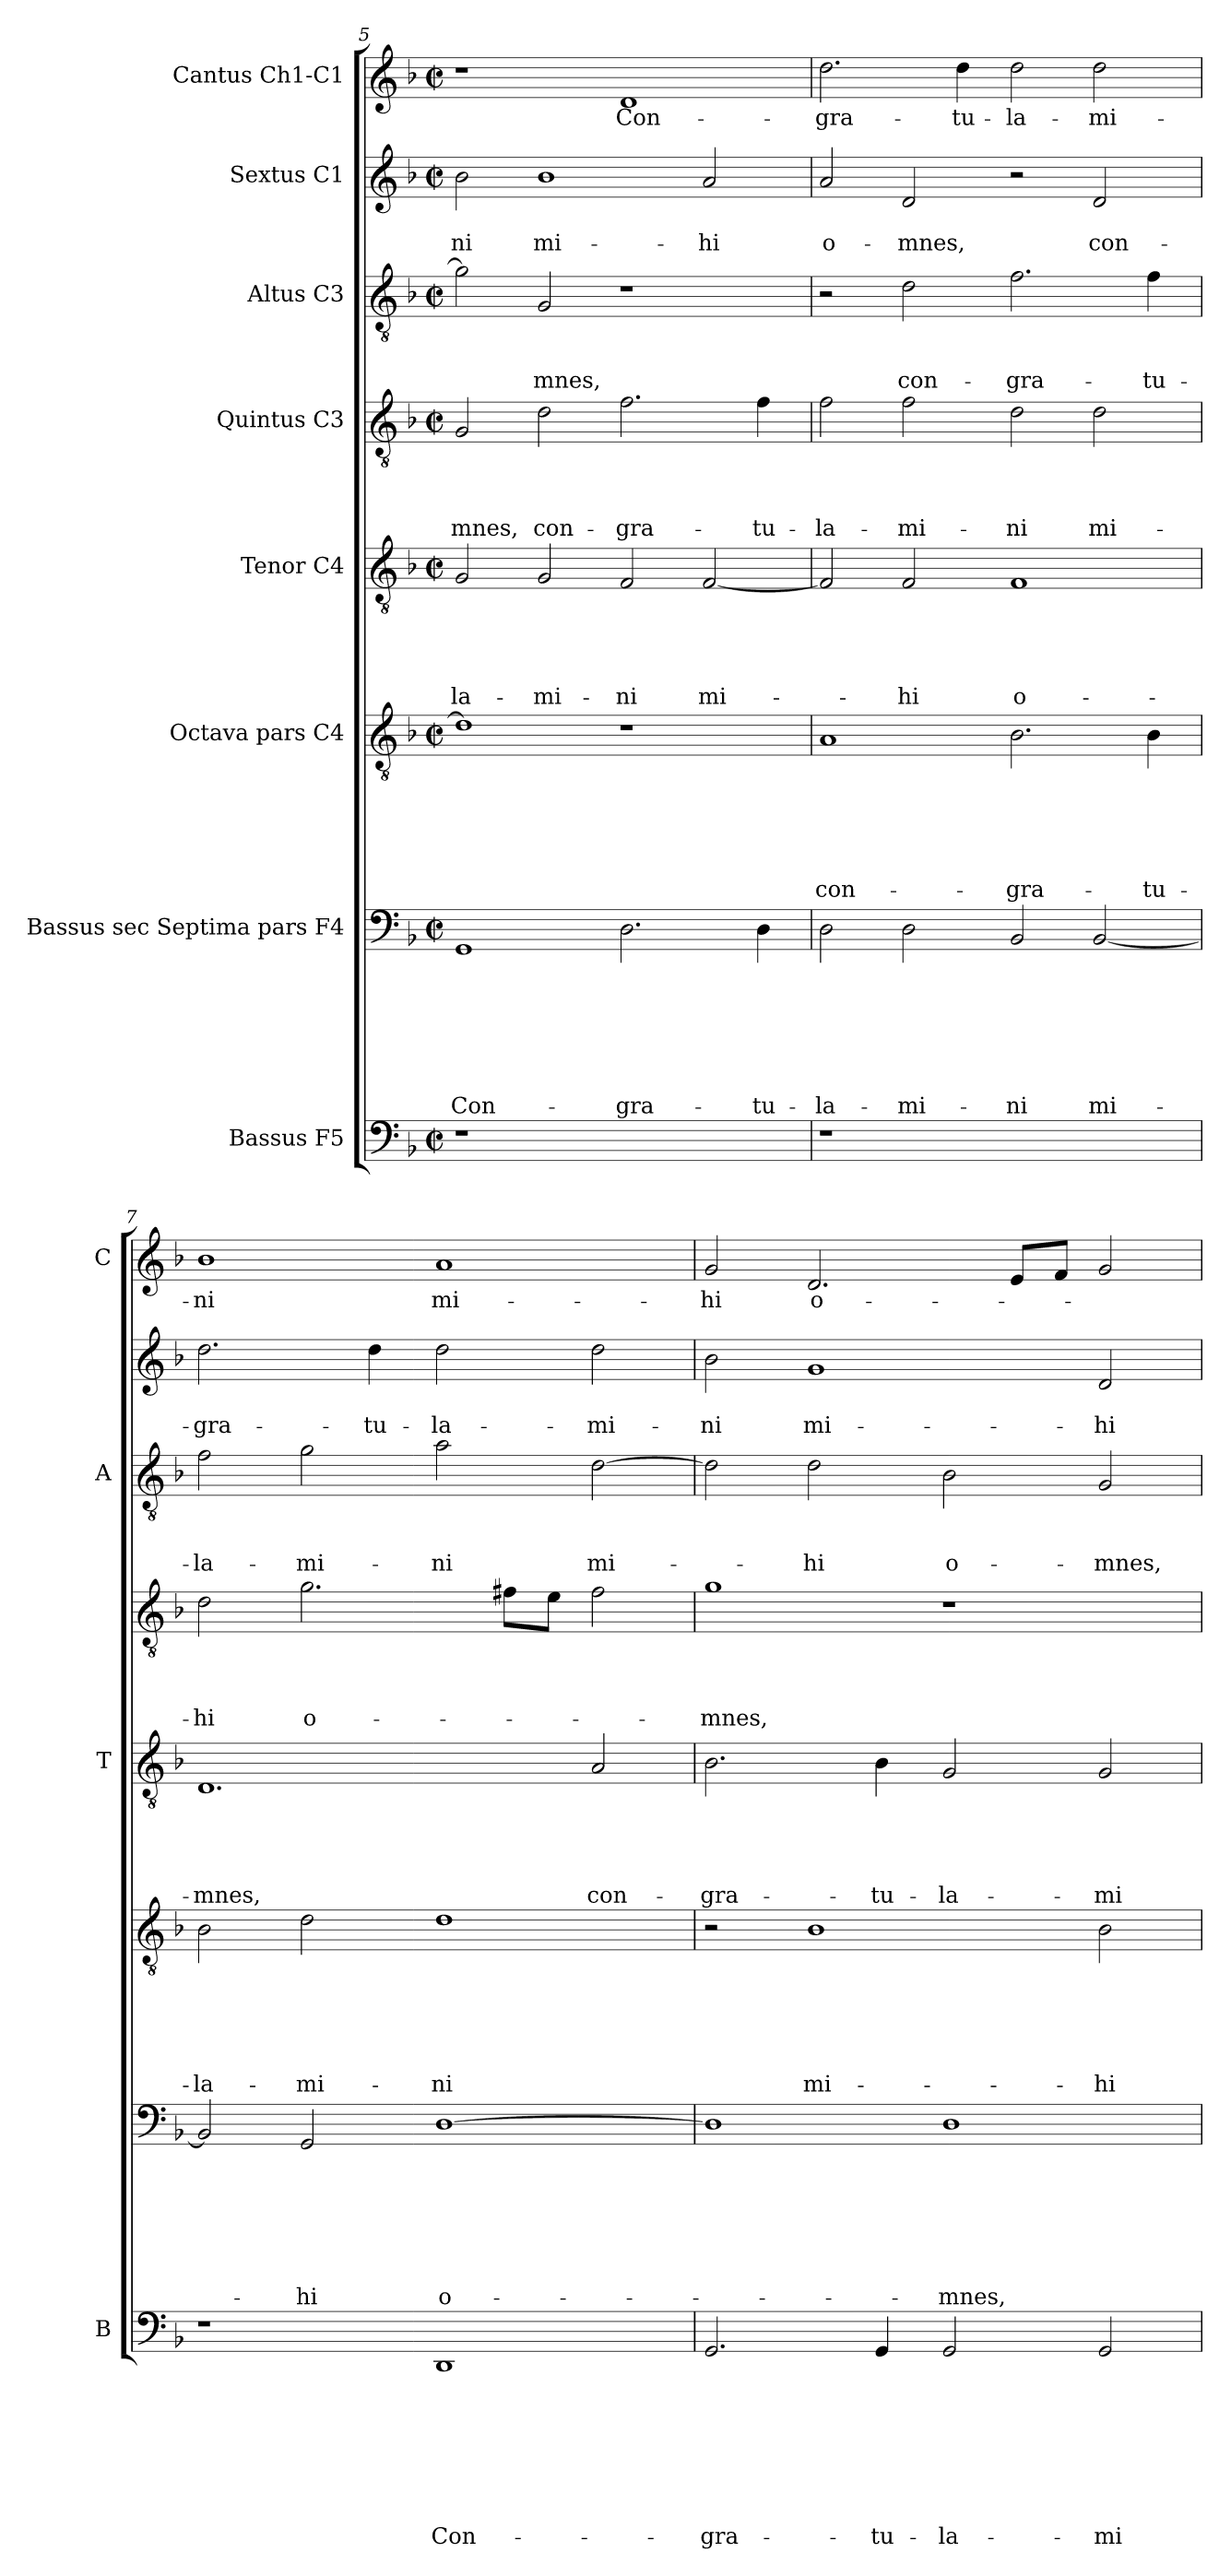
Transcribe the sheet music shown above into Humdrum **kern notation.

**kern	**text	**text	**text	**text	**text	**text	**text	**text	**kern	**text	**text	**text	**text	**text	**text	**text	**kern	**text	**text	**text	**text	**text	**text	**kern	**text	**text	**text	**text	**text	**kern	**text	**text	**text	**text	**kern	**text	**text	**text	**kern	**text	**text	**kern	**text
*part8	*part8	*part8	*part8	*part8	*part8	*part8	*part8	*part8	*part7	*part7	*part7	*part7	*part7	*part7	*part7	*part7	*part6	*part6	*part6	*part6	*part6	*part6	*part6	*part5	*part5	*part5	*part5	*part5	*part5	*part4	*part4	*part4	*part4	*part4	*part3	*part3	*part3	*part3	*part2	*part2	*part2	*part1	*part1
*staff8	*staff8	*staff8	*staff8	*staff8	*staff8	*staff8	*staff8	*staff8	*staff7	*staff7	*staff7	*staff7	*staff7	*staff7	*staff7	*staff7	*staff6	*staff6	*staff6	*staff6	*staff6	*staff6	*staff6	*staff5	*staff5	*staff5	*staff5	*staff5	*staff5	*staff4	*staff4	*staff4	*staff4	*staff4	*staff3	*staff3	*staff3	*staff3	*staff2	*staff2	*staff2	*staff1	*staff1
*I"Bassus F5	*	*	*	*	*	*	*	*	*I"Bassus sec Septima pars F4	*	*	*	*	*	*	*	*I"Octava pars C4	*	*	*	*	*	*	*I"Tenor C4	*	*	*	*	*	*I"Quintus C3	*	*	*	*	*I"Altus C3	*	*	*	*I"Sextus C1	*	*	*I"Cantus Ch1-C1	*
*I'B	*	*	*	*	*	*	*	*	*	*	*	*	*	*	*	*	*	*	*	*	*	*	*	*I'T	*	*	*	*	*	*	*	*	*	*	*I'A	*	*	*	*	*	*	*I'C	*
*clefF4	*	*	*	*	*	*	*	*	*clefF4	*	*	*	*	*	*	*	*clefGv2	*	*	*	*	*	*	*clefGv2	*	*	*	*	*	*clefGv2	*	*	*	*	*clefGv2	*	*	*	*clefG2	*	*	*clefG2	*
*k[b-]	*	*	*	*	*	*	*	*	*k[b-]	*	*	*	*	*	*	*	*k[b-]	*	*	*	*	*	*	*k[b-]	*	*	*	*	*	*k[b-]	*	*	*	*	*k[b-]	*	*	*	*k[b-]	*	*	*k[b-]	*
*F:	*	*	*	*	*	*	*	*	*F:	*	*	*	*	*	*	*	*F:	*	*	*	*	*	*	*F:	*	*	*	*	*	*F:	*	*	*	*	*F:	*	*	*	*F:	*	*	*F:	*
*M2/2	*	*	*	*	*	*	*	*	*M2/2	*	*	*	*	*	*	*	*M2/2	*	*	*	*	*	*	*M2/2	*	*	*	*	*	*M2/2	*	*	*	*	*M2/2	*	*	*	*M2/2	*	*	*M2/2	*
*met(c|)	*	*	*	*	*	*	*	*	*met(c|)	*	*	*	*	*	*	*	*met(c|)	*	*	*	*	*	*	*met(c|)	*	*	*	*	*	*met(c|)	*	*	*	*	*met(c|)	*	*	*	*met(c|)	*	*	*met(c|)	*
=5	=5	=5	=5	=5	=5	=5	=5	=5	=5	=5	=5	=5	=5	=5	=5	=5	=5	=5	=5	=5	=5	=5	=5	=5	=5	=5	=5	=5	=5	=5	=5	=5	=5	=5	=5	=5	=5	=5	=5	=5	=5	=5	=5
!	!	!	!	!	!	!	!	!	!	!	!	!	!	!	!	!LO:LY:b	!	!	!	!	!	!	!	!	!	!	!	!	!LO:LY:b	!	!	!	!	!LO:LY:b	!	!	!	!	!	!	!LO:LY:b	!	!
1r	.	.	.	.	.	.	.	.	1GG	.	.	.	.	.	.	Con-	1d]	.	.	.	.	.	.	2G/	.	.	.	.	-la-	2G/	.	.	.	-mnes,	2g\]	.	.	.	2b-\	.	-ni	1r	.
!	!	!	!	!	!	!	!	!	!	!	!	!	!	!	!	!	!	!	!	!	!	!	!	!	!	!	!	!	!LO:LY:b	!	!	!	!	!LO:LY:b	!	!	!	!LO:LY:b	!	!	!LO:LY:b	!	!
.	.	.	.	.	.	.	.	.	.	.	.	.	.	.	.	.	.	.	.	.	.	.	.	2G/	.	.	.	.	-mi-	2d\	.	.	.	con-	2G/	.	.	-mnes,	1b-	.	mi-	.	.
!	!	!	!	!	!	!	!	!	!	!	!	!	!	!	!	!LO:LY:b	!	!	!	!	!	!	!	!	!	!	!	!	!LO:LY:b	!	!	!	!	!LO:LY:b	!	!	!	!	!	!	!	!	!LO:LY:b
1ryy	.	.	.	.	.	.	.	.	2.D\	.	.	.	.	.	.	-gra-	1r	.	.	.	.	.	.	2F/	.	.	.	.	-ni	2.f\	.	.	.	-gra-	1r	.	.	.	.	.	.	1d	Con-
!	!	!	!	!	!	!	!	!	!	!	!	!	!	!	!	!	!	!	!	!	!	!	!	!	!	!	!	!	!LO:LY:b	!	!	!	!	!	!	!	!	!	!	!	!LO:LY:b	!	!
.	.	.	.	.	.	.	.	.	.	.	.	.	.	.	.	.	.	.	.	.	.	.	.	[2F/	.	.	.	.	mi-	.	.	.	.	.	.	.	.	.	2a/	.	-hi	.	.
!	!	!	!	!	!	!	!	!	!	!	!	!	!	!	!	!LO:LY:b	!	!	!	!	!	!	!	!	!	!	!	!	!	!	!	!	!	!LO:LY:b	!	!	!	!	!	!	!	!	!
.	.	.	.	.	.	.	.	.	4D\	.	.	.	.	.	.	-tu-	.	.	.	.	.	.	.	.	.	.	.	.	.	4f\	.	.	.	-tu-	.	.	.	.	.	.	.	.	.
=6	=6	=6	=6	=6	=6	=6	=6	=6	=6	=6	=6	=6	=6	=6	=6	=6	=6	=6	=6	=6	=6	=6	=6	=6	=6	=6	=6	=6	=6	=6	=6	=6	=6	=6	=6	=6	=6	=6	=6	=6	=6	=6	=6
!	!	!	!	!	!	!	!	!	!	!	!	!	!	!	!	!LO:LY:b	!	!	!	!	!	!	!LO:LY:b	!	!	!	!	!	!	!	!	!	!	!LO:LY:b	!	!	!	!	!	!	!LO:LY:b	!	!LO:LY:b
1r	.	.	.	.	.	.	.	.	2D\	.	.	.	.	.	.	-la-	1A	.	.	.	.	.	con-	2F/]	.	.	.	.	.	2f\	.	.	.	-la-	2r	.	.	.	2a/	.	o-	2.dd\	-gra-
!	!	!	!	!	!	!	!	!	!	!	!	!	!	!	!	!LO:LY:b	!	!	!	!	!	!	!	!	!	!	!	!	!LO:LY:b	!	!	!	!	!LO:LY:b	!	!	!	!LO:LY:b	!	!	!LO:LY:b	!	!
.	.	.	.	.	.	.	.	.	2D\	.	.	.	.	.	.	-mi-	.	.	.	.	.	.	.	2F/	.	.	.	.	-hi	2f\	.	.	.	-mi-	2d\	.	.	con-	2d/	.	-mnes,	.	.
!	!	!	!	!	!	!	!	!	!	!	!	!	!	!	!	!	!	!	!	!	!	!	!	!	!	!	!	!	!	!	!	!	!	!	!	!	!	!	!	!	!	!	!LO:LY:b
.	.	.	.	.	.	.	.	.	.	.	.	.	.	.	.	.	.	.	.	.	.	.	.	.	.	.	.	.	.	.	.	.	.	.	.	.	.	.	.	.	.	4dd\	-tu-
!	!	!	!	!	!	!	!	!	!	!	!	!	!	!	!	!LO:LY:b	!	!	!	!	!	!	!LO:LY:b	!	!	!	!	!	!LO:LY:b	!	!	!	!	!LO:LY:b	!	!	!	!LO:LY:b	!	!	!	!	!LO:LY:b
1ryy	.	.	.	.	.	.	.	.	2BB-/	.	.	.	.	.	.	-ni	2.B-\	.	.	.	.	.	-gra-	1F	.	.	.	.	o-	2d\	.	.	.	-ni	2.f\	.	.	-gra-	2r	.	.	2dd\	-la-
!	!	!	!	!	!	!	!	!	!	!	!	!	!	!	!	!LO:LY:b	!	!	!	!	!	!	!	!	!	!	!	!	!	!	!	!	!	!LO:LY:b	!	!	!	!	!	!	!LO:LY:b	!	!LO:LY:b
.	.	.	.	.	.	.	.	.	[2BB-/	.	.	.	.	.	.	mi-	.	.	.	.	.	.	.	.	.	.	.	.	.	2d\	.	.	.	mi-	.	.	.	.	2d/	.	con-	2dd\	-mi-
!	!	!	!	!	!	!	!	!	!	!	!	!	!	!	!	!	!	!	!	!	!	!	!LO:LY:b	!	!	!	!	!	!	!	!	!	!	!	!	!	!	!LO:LY:b	!	!	!	!	!
.	.	.	.	.	.	.	.	.	.	.	.	.	.	.	.	.	4B-\	.	.	.	.	.	-tu-	.	.	.	.	.	.	.	.	.	.	.	4f\	.	.	-tu-	.	.	.	.	.
!!LO:LB:g=z
=7	=7	=7	=7	=7	=7	=7	=7	=7	=7	=7	=7	=7	=7	=7	=7	=7	=7	=7	=7	=7	=7	=7	=7	=7	=7	=7	=7	=7	=7	=7	=7	=7	=7	=7	=7	=7	=7	=7	=7	=7	=7	=7	=7
!	!	!	!	!	!	!	!	!	!	!	!	!	!	!	!	!	!	!	!	!	!	!	!LO:LY:b	!	!	!	!	!	!LO:LY:b	!	!	!	!	!LO:LY:b	!	!	!	!LO:LY:b	!	!	!LO:LY:b	!	!LO:LY:b
1r	.	.	.	.	.	.	.	.	2BB-/]	.	.	.	.	.	.	.	2B-\	.	.	.	.	.	-la-	1.D	.	.	.	.	-mnes,	2d\	.	.	.	-hi	2f\	.	.	-la-	2.dd\	.	-gra-	1b-	-ni
!	!	!	!	!	!	!	!	!	!	!	!	!	!	!	!	!LO:LY:b	!	!	!	!	!	!	!LO:LY:b	!	!	!	!	!	!	!	!	!	!	!LO:LY:b	!	!	!	!LO:LY:b	!	!	!	!	!
.	.	.	.	.	.	.	.	.	2GG/	.	.	.	.	.	.	-hi	2d\	.	.	.	.	.	-mi-	.	.	.	.	.	.	2.g\	.	.	.	o-	2g\	.	.	-mi-	.	.	.	.	.
!	!	!	!	!	!	!	!	!	!	!	!	!	!	!	!	!	!	!	!	!	!	!	!	!	!	!	!	!	!	!	!	!	!	!	!	!	!	!	!	!	!LO:LY:b	!	!
.	.	.	.	.	.	.	.	.	.	.	.	.	.	.	.	.	.	.	.	.	.	.	.	.	.	.	.	.	.	.	.	.	.	.	.	.	.	.	4dd\	.	-tu-	.	.
!	!	!	!	!	!	!	!	!LO:LY:b	!	!	!	!	!	!	!	!LO:LY:b	!	!	!	!	!	!	!LO:LY:b	!	!	!	!	!	!	!	!	!	!	!	!	!	!	!LO:LY:b	!	!	!LO:LY:b	!	!LO:LY:b
1DD	.	.	.	.	.	.	.	Con-	[1D	.	.	.	.	.	.	o-	1d	.	.	.	.	.	-ni	.	.	.	.	.	.	.	.	.	.	.	2a\	.	.	-ni	2dd\	.	-la-	1a	mi-
.	.	.	.	.	.	.	.	.	.	.	.	.	.	.	.	.	.	.	.	.	.	.	.	.	.	.	.	.	.	8f#X\L	.	.	.	.	.	.	.	.	.	.	.	.	.
.	.	.	.	.	.	.	.	.	.	.	.	.	.	.	.	.	.	.	.	.	.	.	.	.	.	.	.	.	.	8e\J	.	.	.	.	.	.	.	.	.	.	.	.	.
!	!	!	!	!	!	!	!	!	!	!	!	!	!	!	!	!	!	!	!	!	!	!	!	!	!	!	!	!	!LO:LY:b	!	!	!	!	!	!	!	!	!LO:LY:b	!	!	!LO:LY:b	!	!
.	.	.	.	.	.	.	.	.	.	.	.	.	.	.	.	.	.	.	.	.	.	.	.	2A/	.	.	.	.	con-	2f#\	.	.	.	.	[2d\	.	.	mi-	2dd\	.	-mi-	.	.
=8	=8	=8	=8	=8	=8	=8	=8	=8	=8	=8	=8	=8	=8	=8	=8	=8	=8	=8	=8	=8	=8	=8	=8	=8	=8	=8	=8	=8	=8	=8	=8	=8	=8	=8	=8	=8	=8	=8	=8	=8	=8	=8	=8
!	!	!	!	!	!	!	!	!LO:LY:b	!	!	!	!	!	!	!	!	!	!	!	!	!	!	!	!	!	!	!	!	!LO:LY:b	!	!	!	!	!LO:LY:b	!	!	!	!	!	!	!LO:LY:b	!	!LO:LY:b
2.GG/	.	.	.	.	.	.	.	-gra-	1D]	.	.	.	.	.	.	.	2r	.	.	.	.	.	.	2.B-\	.	.	.	.	-gra-	1g	.	.	.	-mnes,	2d\]	.	.	.	2b-\	.	-ni	2g/	-hi
!	!	!	!	!	!	!	!	!	!	!	!	!	!	!	!	!	!	!	!	!	!	!	!LO:LY:b	!	!	!	!	!	!	!	!	!	!	!	!	!	!	!LO:LY:b	!	!	!LO:LY:b	!	!LO:LY:b
.	.	.	.	.	.	.	.	.	.	.	.	.	.	.	.	.	1B-	.	.	.	.	.	mi-	.	.	.	.	.	.	.	.	.	.	.	2d\	.	.	-hi	1g	.	mi-	2.d/	o-
!	!	!	!	!	!	!	!	!LO:LY:b	!	!	!	!	!	!	!	!	!	!	!	!	!	!	!	!	!	!	!	!	!LO:LY:b	!	!	!	!	!	!	!	!	!	!	!	!	!	!
4GG/	.	.	.	.	.	.	.	-tu-	.	.	.	.	.	.	.	.	.	.	.	.	.	.	.	4B-\	.	.	.	.	-tu-	.	.	.	.	.	.	.	.	.	.	.	.	.	.
!	!	!	!	!	!	!	!	!LO:LY:b	!	!	!	!	!	!	!	!LO:LY:b	!	!	!	!	!	!	!	!	!	!	!	!	!LO:LY:b	!	!	!	!	!	!	!	!	!LO:LY:b	!	!	!	!	!
2GG/	.	.	.	.	.	.	.	-la-	1D	.	.	.	.	.	.	-mnes,	.	.	.	.	.	.	.	2G/	.	.	.	.	-la-	1r	.	.	.	.	2B-\	.	.	o-	.	.	.	.	.
.	.	.	.	.	.	.	.	.	.	.	.	.	.	.	.	.	.	.	.	.	.	.	.	.	.	.	.	.	.	.	.	.	.	.	.	.	.	.	.	.	.	8e/L	.
.	.	.	.	.	.	.	.	.	.	.	.	.	.	.	.	.	.	.	.	.	.	.	.	.	.	.	.	.	.	.	.	.	.	.	.	.	.	.	.	.	.	8f/J	.
!	!	!	!	!	!	!	!	!LO:LY:b	!	!	!	!	!	!	!	!	!	!	!	!	!	!	!LO:LY:b	!	!	!	!	!	!LO:LY:b	!	!	!	!	!	!	!	!	!LO:LY:b	!	!	!LO:LY:b	!	!
2GG/	.	.	.	.	.	.	.	-mi-	.	.	.	.	.	.	.	.	2B-\	.	.	.	.	.	-hi	2G/	.	.	.	.	-mi-	.	.	.	.	.	2G/	.	.	-mnes,	2d/	.	-hi	2g/	.
=	=	=	=	=	=	=	=	=	=	=	=	=	=	=	=	=	=	=	=	=	=	=	=	=	=	=	=	=	=	=	=	=	=	=	=	=	=	=	=	=	=	=	=
*-	*-	*-	*-	*-	*-	*-	*-	*-	*-	*-	*-	*-	*-	*-	*-	*-	*-	*-	*-	*-	*-	*-	*-	*-	*-	*-	*-	*-	*-	*-	*-	*-	*-	*-	*-	*-	*-	*-	*-	*-	*-	*-	*-
